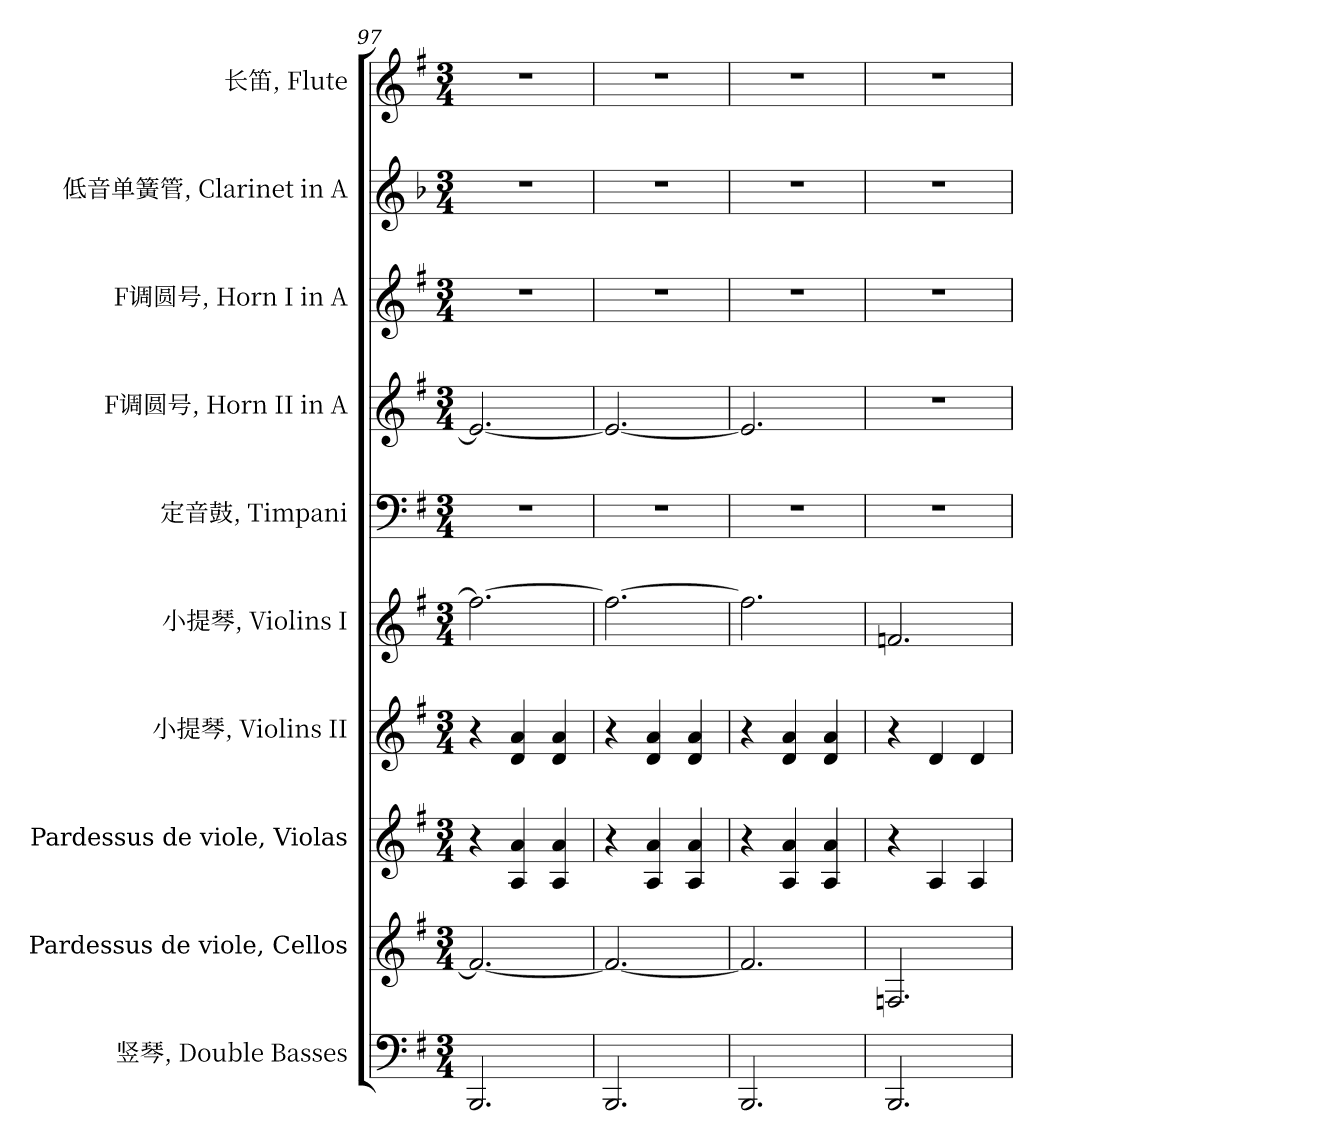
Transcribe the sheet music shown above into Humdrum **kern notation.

**kern	**kern	**kern	**kern	**kern	**kern	**kern	**kern	**kern	**kern
*part10	*part9	*part8	*part7	*part6	*part5	*part4	*part3	*part2	*part1
*staff10	*staff9	*staff8	*staff7	*staff6	*staff5	*staff4	*staff3	*staff2	*staff1
*I"竖琴, Double Basses	*I"Pardessus de viole, Cellos	*I"Pardessus de viole, Violas	*I"小提琴, Violins II	*I"小提琴, Violins I	*I"定音鼓, Timpani	*I"F调圆号, Horn II in A	*I"F调圆号, Horn I in A	*I"低音单簧管, Clarinet in A	*I"长笛, Flute
*	*I'Pds. v.	*I'Pds. v.	*I'Vln.	*I'Vln.	*I'Timp.	*I'F Hn.	*I'F Hn.	*	*I'Fl.
*clefF4	*clefG2	*clefG2	*clefG2	*clefG2	*clefF4	*clefG2	*clefG2	*clefG2	*clefG2
*	*	*	*	*	*	*ITrd4c7	*ITrd4c7	*ITrd8c14	*
*k[f#]	*k[f#]	*k[f#]	*k[f#]	*k[f#]	*k[f#]	*k[]	*k[]	*k[b-]	*k[f#]
*M3/4	*M3/4	*M3/4	*M3/4	*M3/4	*M3/4	*M3/4	*M3/4	*M3/4	*M3/4
=97	=97	=97	=97	=97	=97	=97	=97	=97	=97
2.BBB/	2.f/_	4r	4r	2.ff\_	2.r	2.A/_	2.r	2.r	2.r
.	.	4A/ 4a/	4d/ 4a/	.	.	.	.	.	.
.	.	4A/ 4a/	4d/ 4a/	.	.	.	.	.	.
=98	=98	=98	=98	=98	=98	=98	=98	=98	=98
2.BBB/	2.f/_	4r	4r	2.ff\_	2.r	2.A/_	2.r	2.r	2.r
.	.	4A/ 4a/	4d/ 4a/	.	.	.	.	.	.
.	.	4A/ 4a/	4d/ 4a/	.	.	.	.	.	.
=99	=99	=99	=99	=99	=99	=99	=99	=99	=99
2.BBB/	2.f/]	4r	4r	2.ff\]	2.r	2.A/]	2.r	2.r	2.r
.	.	4A/ 4a/	4d/ 4a/	.	.	.	.	.	.
.	.	4A/ 4a/	4d/ 4a/	.	.	.	.	.	.
=100	=100	=100	=100	=100	=100	=100	=100	=100	=100
*	*	*	*	*	*	*	*	*	*MM70
2.BBB/	2.Fn/	4r	4r	2.fn/	2.r	2.r	2.r	2.r	2.r
.	.	4A/	4d/	.	.	.	.	.	.
.	.	4A/	4d/	.	.	.	.	.	.
=	=	=	=	=	=	=	=	=	=
*-	*-	*-	*-	*-	*-	*-	*-	*-	*-
